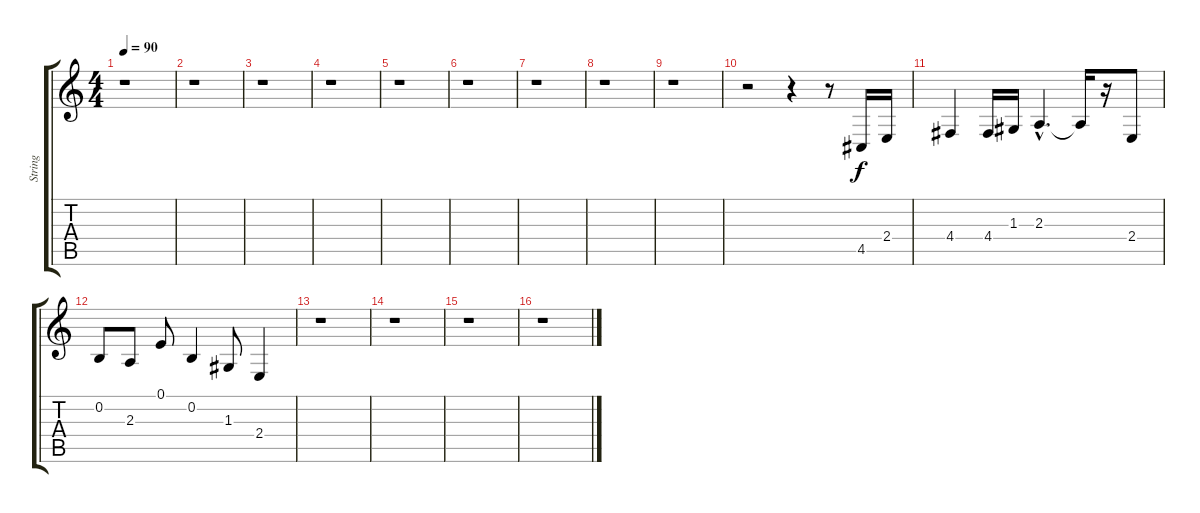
\track ("String" "String") {instrument stringensemble2}
\staff {score tabs}
\tuning (E4 B3 G3 D3 A2 E2) {hide}
\ts (4 4)
\tempo 90
\clef g2
\ks c
r.1{dy f} |
r.1 |
r.1 |
r.1 |
r.1 |
r.1 |
r.1 |
r.1 |
r.1 |
r.2 r.4 r.8 4.5.16 2.4.16 |
4.4.4 4.4.16 1.3.16 2.3{hac}.4{d} 2.3{t}.16 r.16 2.4.8 |
0.2.8 2.3.8 0.1.8 0.2.4 1.3.8 2.4.4 |
r.1 |
r.1 |
r.1 |
r.1
